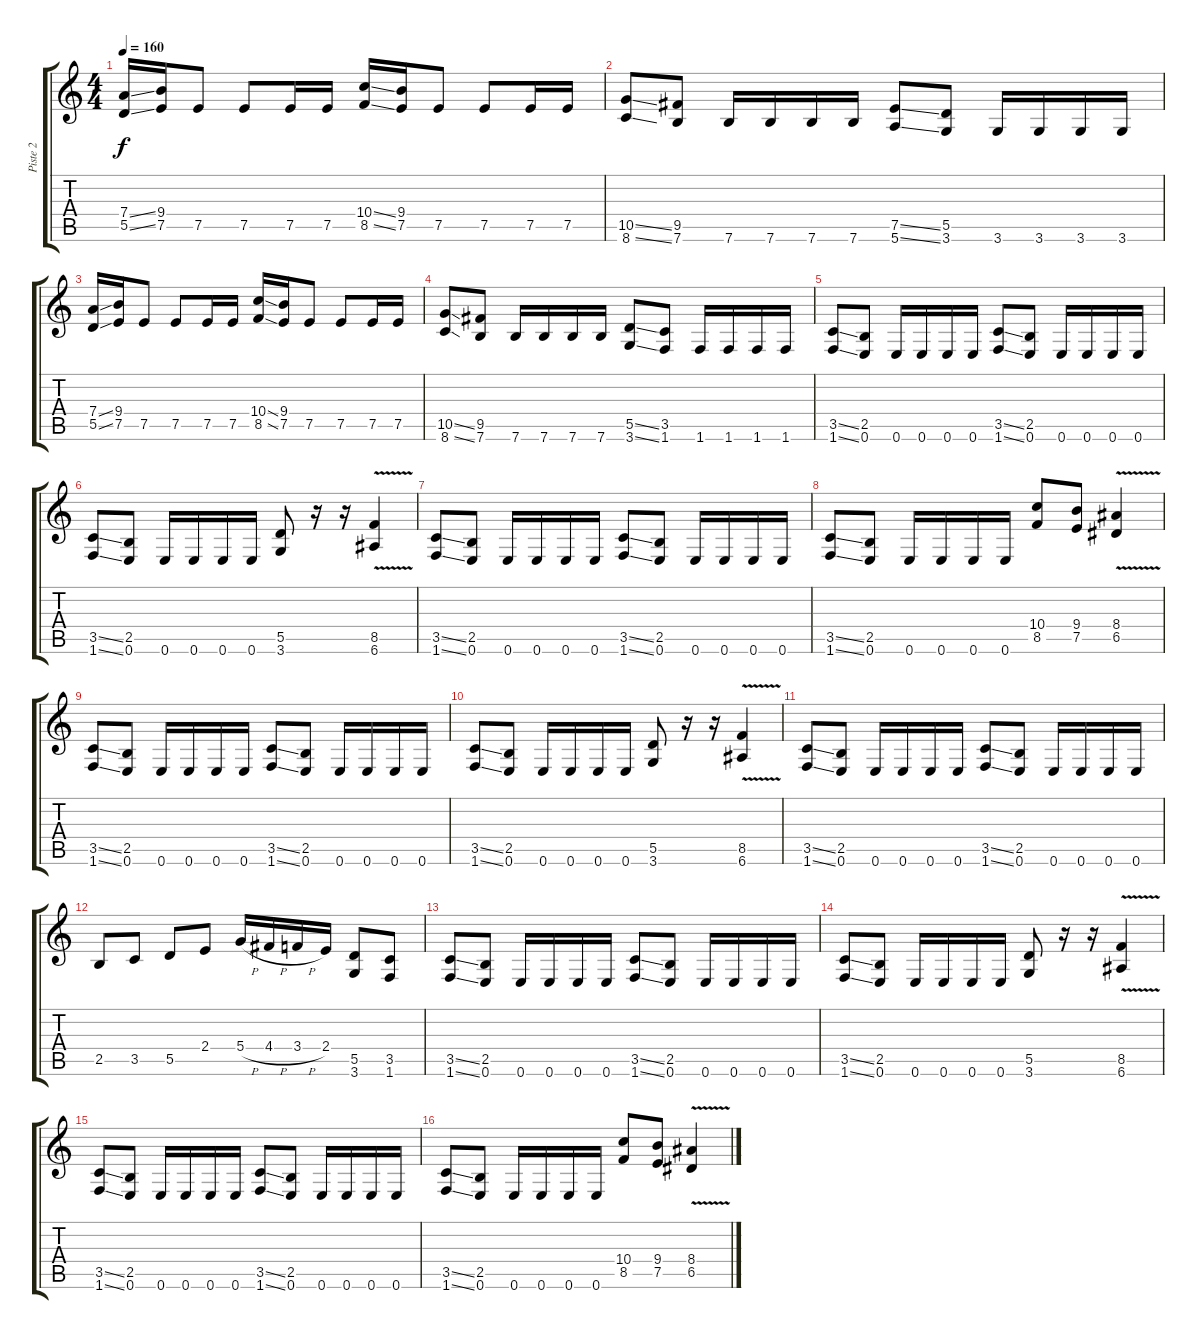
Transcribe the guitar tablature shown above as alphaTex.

\track ("Piste 2" "Piste 2") {instrument distortionguitar}
\staff {score tabs}
\tuning (E4 B3 G3 D3 A2 E2) {hide}
\ts (4 4)
\tempo 160
\clef g2
\ks c
(7.4{ss} 5.5{ss}).16{dy f} (9.4 7.5).16 7.5.8 7.5.8 7.5.16 7.5.16 (10.4{ss} 8.5{ss}).16 (9.4 7.5).16 7.5.8 7.5.8 7.5.16 7.5.16 |
(10.5{ss} 8.6{ss}).8 (9.5 7.6).8 7.6.16 7.6.16 7.6.16 7.6.16 (7.5{ss} 5.6{ss}).8 (5.5 3.6).8 3.6.16 3.6.16 3.6.16 3.6.16 |
(7.4{ss} 5.5{ss}).16 (9.4 7.5).16 7.5.8 7.5.8 7.5.16 7.5.16 (10.4{ss} 8.5{ss}).16 (9.4 7.5).16 7.5.8 7.5.8 7.5.16 7.5.16 |
(10.5{ss} 8.6{ss}).8 (9.5 7.6).8 7.6.16 7.6.16 7.6.16 7.6.16 (5.5{ss} 3.6{ss}).8 (3.5 1.6).8 1.6.16 1.6.16 1.6.16 1.6.16 |
(3.5{ss} 1.6{ss}).8 (2.5 0.6).8 0.6.16 0.6.16 0.6.16 0.6.16 (3.5{ss} 1.6{ss}).8 (2.5 0.6).8 0.6.16 0.6.16 0.6.16 0.6.16 |
(3.5{ss} 1.6{ss}).8 (2.5 0.6).8 0.6.16 0.6.16 0.6.16 0.6.16 (5.5 3.6).8 r.16 r.16 (8.5{v} 6.6{v}).4 |
(3.5{ss} 1.6{ss}).8 (2.5 0.6).8 0.6.16 0.6.16 0.6.16 0.6.16 (3.5{ss} 1.6{ss}).8 (2.5 0.6).8 0.6.16 0.6.16 0.6.16 0.6.16 |
(3.5{ss} 1.6{ss}).8 (2.5 0.6).8 0.6.16 0.6.16 0.6.16 0.6.16 (10.4 8.5).8 (9.4 7.5).8 (8.4{v} 6.5{v}).4 |
(3.5{ss} 1.6{ss}).8 (2.5 0.6).8 0.6.16 0.6.16 0.6.16 0.6.16 (3.5{ss} 1.6{ss}).8 (2.5 0.6).8 0.6.16 0.6.16 0.6.16 0.6.16 |
(3.5{ss} 1.6{ss}).8 (2.5 0.6).8 0.6.16 0.6.16 0.6.16 0.6.16 (5.5 3.6).8 r.16 r.16 (8.5{v} 6.6{v}).4 |
(3.5{ss} 1.6{ss}).8 (2.5 0.6).8 0.6.16 0.6.16 0.6.16 0.6.16 (3.5{ss} 1.6{ss}).8 (2.5 0.6).8 0.6.16 0.6.16 0.6.16 0.6.16 |
2.5.8 3.5.8 5.5.8 2.4.8 5.4{h}.16 4.4{h}.16 3.4{h}.16 2.4.16 (5.5 3.6).8 (3.5 1.6).8 |
(3.5{ss} 1.6{ss}).8 (2.5 0.6).8 0.6.16 0.6.16 0.6.16 0.6.16 (3.5{ss} 1.6{ss}).8 (2.5 0.6).8 0.6.16 0.6.16 0.6.16 0.6.16 |
(3.5{ss} 1.6{ss}).8 (2.5 0.6).8 0.6.16 0.6.16 0.6.16 0.6.16 (5.5 3.6).8 r.16 r.16 (8.5{v} 6.6{v}).4 |
(3.5{ss} 1.6{ss}).8 (2.5 0.6).8 0.6.16 0.6.16 0.6.16 0.6.16 (3.5{ss} 1.6{ss}).8 (2.5 0.6).8 0.6.16 0.6.16 0.6.16 0.6.16 |
(3.5{ss} 1.6{ss}).8 (2.5 0.6).8 0.6.16 0.6.16 0.6.16 0.6.16 (10.4 8.5).8 (9.4 7.5).8 (8.4{v} 6.5{v}).4
